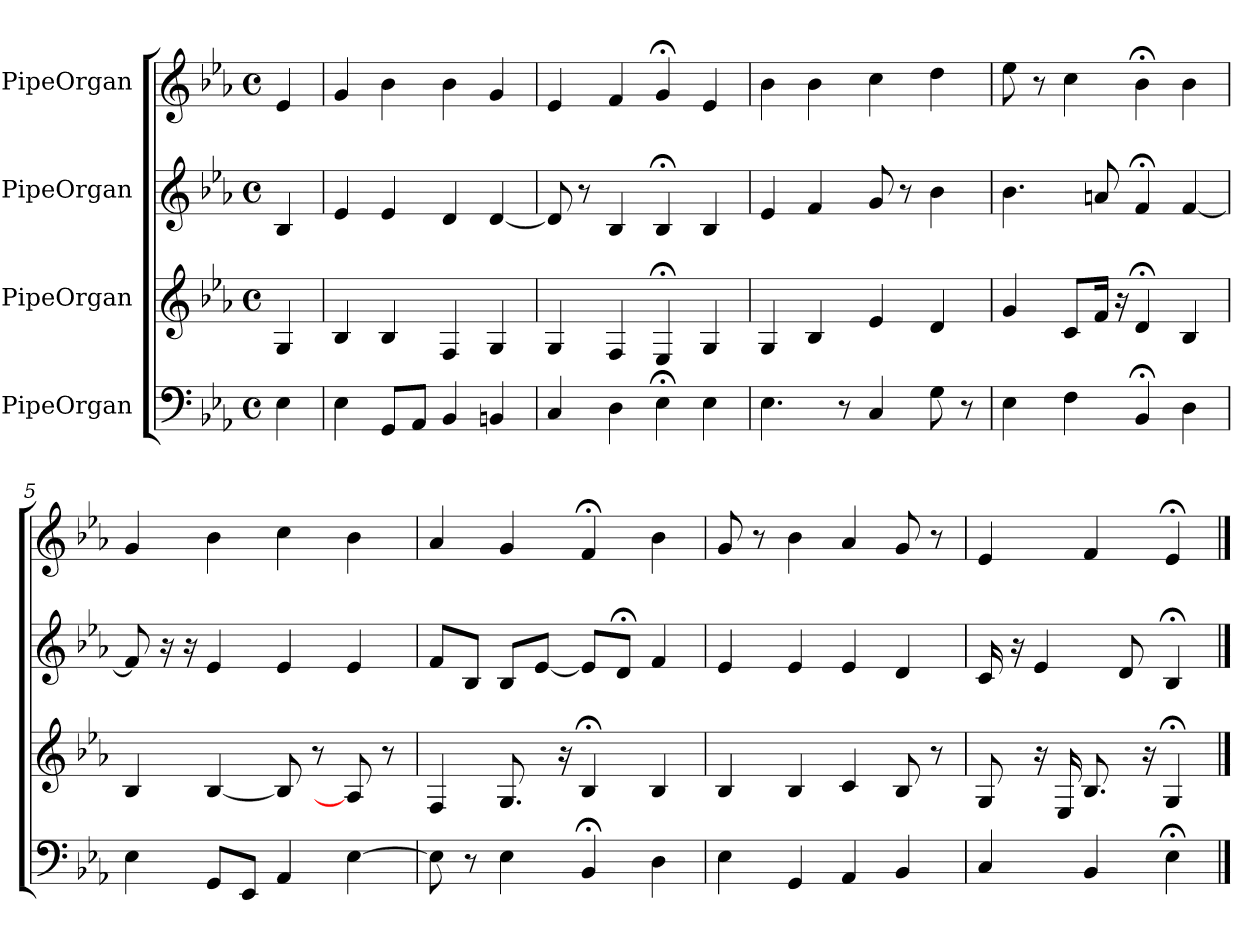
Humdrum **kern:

**kern	**kern	**kern	**kern
*part4	*part3	*part2	*part1
*staff4	*staff3	*staff2	*staff1
*I"PipeOrgan	*I"PipeOrgan	*I"PipeOrgan	*I"PipeOrgan
*k[b-e-a-]	*k[b-e-a-]	*k[b-e-a-]	*k[b-e-a-]
*E-:	*E-:	*E-:	*E-:
*M4/4	*M4/4	*M4/4	*M4/4
*met(c)	*met(c)	*met(c)	*met(c)
*MM60	*MM60	*MM60	*MM60
=	=	=	=
4E-	4G	4B-	4e-
=1	=1	=1	=1
4E-	4B-	4e-	4g
8GGL	4B-	4e-	4b-
8AA-J	.	.	.
4BB-	4F	4d	4b-
4BBn	4G	[4d	4g
=2	=2	=2	=2
4C	4G	8d]	4e-
.	.	8r	.
4D	4F	4B-	4f
4E-;<	4E-;<	4B-;<	4g;<
4E-	4G	4B-	4e-
=3	=3	=3	=3
4.E-	4G	4e-	4b-
.	4B-	4f	4b-
8r	.	.	.
4C	4e-	8g	4cc
.	.	8r	.
8G	4d	4b-	4dd
8r	.	.	.
=4	=4	=4	=4
4E-	4g	4.b-	8ee-
.	.	.	8r
4F	8cL	.	4cc
.	16fJk	8an	.
.	16r	.	.
4BB-;<	4d;<	4f;<	4b-;<
4D	4B-	[4f	4b-
=5	=5	=5	=5
4E-	4B-	8f]	4g
.	.	16r	.
.	.	16r	.
8GGL	[4B-	4e-	4b-
8EE-J	.	.	.
4AA-	8B-]	4e-	4cc
.	8r	.	.
[4E-	8A-]	4e-	4b-
.	8r	.	.
=6	=6	=6	=6
8E-]	4F	8fL	4a-
8r	.	8B-J	.
4E-	8.G	8B-L	4g
.	.	[8e-J	.
.	16r	.	.
4BB-;<	4B-;<	8e-L]	4f;<
.	.	8d;<J	.
4D	4B-	4f	4b-
=7	=7	=7	=7
4E-	4B-	4e-	8g
.	.	.	8r
4GG	4B-	4e-	4b-
4AA-	4c	4e-	4a-
4BB-	8B-	4d	8g
.	8r	.	8r
=8	=8	=8	=8
4C	8G	16c	4e-
.	.	16r	.
.	16r	4e-	.
.	16E-	.	.
4BB-	8.B-	.	4f
.	.	8d	.
.	16r	.	.
4E-;<	4G;<	4B-;<	4e-;<
==	==	==	==
*-	*-	*-	*-
